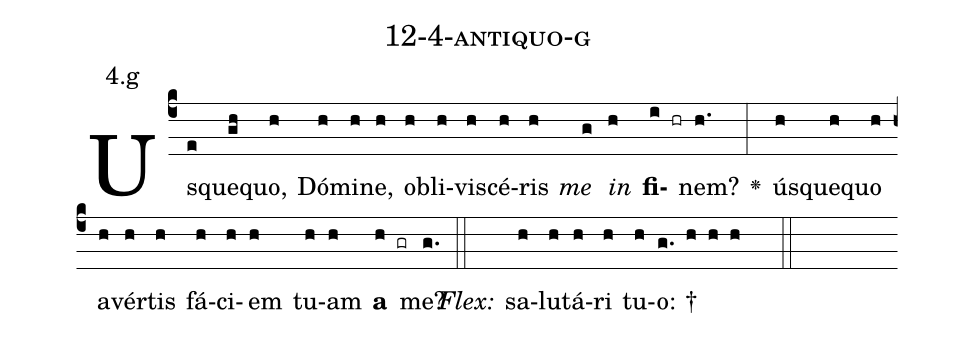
name: 12-4-antiquo-g;
annotation: 4.g;
%%
(c4)Us(e)que(gh)quo,(h) Dó(h)mi(h)ne,(h) ob(h)li(h)vi(h)scé(h)ris(h) <i>me</i>(g) <i>in</i>(h) <b>fi</b>(i hr)nem?(h.) <v>\greheightstar</v>(:) ús(h)que(h)quo(h) a(h)vér(h)tis(h) fá(h)ci(h)em(h) tu(h)am(h) <b>a</b>(h gr) me?(g.) (::)
<i>Flex:</i>()  sa(h)lu(h)tá(h)ri(h) tu(h)o: †(g. h h h  ::)

%E(h) u(h) o(h) u(h) a(h) e.(g.) (::)
